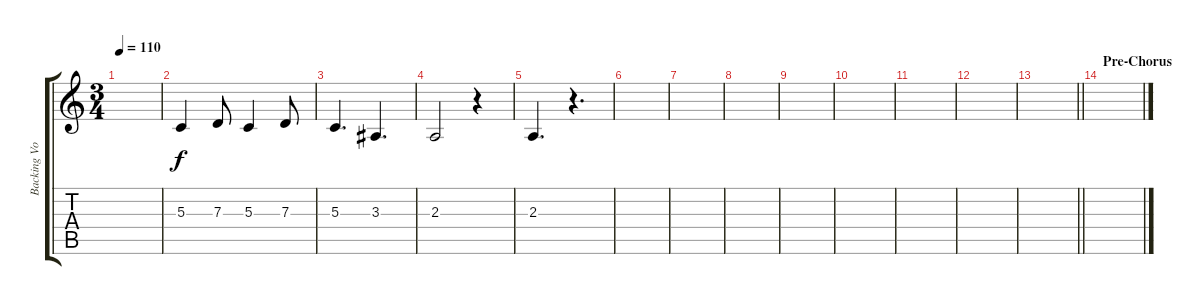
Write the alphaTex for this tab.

\track ("Backing Vocals" "Backing Vo") {instrument altosax}
\staff {score tabs}
\tuning (E4 B3 G3 D3 A2 E2) {hide}
\ts (3 4)
\tempo 110
\clef g2
\ks c
|
5.3.4 7.3.8 5.3.4 7.3.8 |
5.3.4{d} 3.3.4{d} |
2.3.2 r.4 |
2.3.4{d} r.4{d} |
|
|
|
|
|
|
|
\barLineRight lightlight
|
\section ("" "Pre-Chorus")
